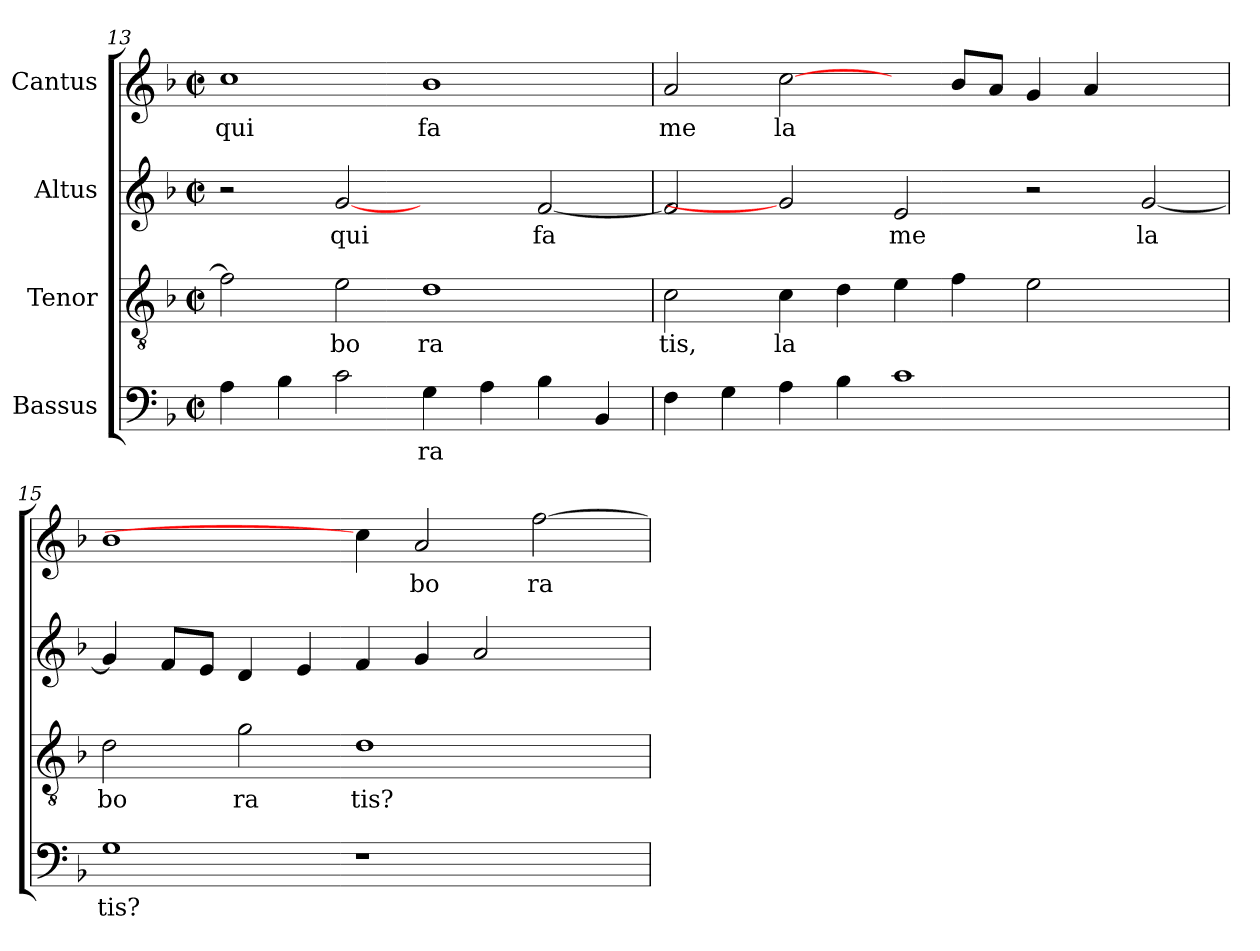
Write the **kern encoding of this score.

**kern	**text	**kern	**text	**kern	**text	**kern	**text
*part4	*part4	*part3	*part3	*part2	*part2	*part1	*part1
*staff4	*staff4	*staff3	*staff3	*staff2	*staff2	*staff1	*staff1
*I"Bassus	*	*I"Tenor	*	*I"Altus	*	*I"Cantus	*
*clefF4	*	*clefGv2	*	*clefG2	*	*clefG2	*
*k[b-]	*	*k[b-]	*	*k[b-]	*	*k[b-]	*
*F:	*	*F:	*	*F:	*	*F:	*
*M2/2	*	*M2/2	*	*M2/2	*	*M2/2	*
*met(c|)	*	*met(c|)	*	*met(c|)	*	*met(c|)	*
=13	=13	=13	=13	=13	=13	=13	=13
!	!LO:LY:b:cj	!	!LO:LY:b:cj	!	!	!	!LO:LY:b:cj
4A\	--	2f\]	.	2r	.	1cc	qui
!	!LO:LY:b:cj	!	!	!	!	!	!
4B-\	--	.	.	.	.	.	.
!	!LO:LY:b:cj	!	!LO:LY:b:cj	!	!LO:LY:b:cj	!	!
2c\	--	2e\	bo	[2g	qui	.	.
!	!LO:LY:b:cj	!	!LO:LY:b:cj	!	!	!	!LO:LY:b:cj
4G\	-ra-	1d	ra	2ryy	.	1b-	fa
!	!LO:LY:b:cj	!	!	!	!	!	!
4A\	--	.	.	.	.	.	.
!	!LO:LY:b:cj	!	!	!	!LO:LY:b:cj	!	!
4B-\	--	.	.	[<2f/	fa	.	.
!	!LO:LY:b:cj	!	!	!	!	!	!
4BB-/	--	.	.	.	.	.	.
=14	=14	=14	=14	=14	=14	=14	=14
!	!LO:LY:b:cj	!	!LO:LY:b:cj	!	!LO:LY:b:cj	!	!LO:LY:b:cj
4F\	--	2c\	tis,	2f/]	.	2a/	me
!	!LO:LY:b:cj	!	!	!	!	!	!
4G\	--	.	.	.	.	.	.
!	!LO:LY:b:cj	!	!LO:LY:b:cj	!	!	!	!LO:LY:b:cj
4A\	--	4c\	la	2g]	.	[2cc\	la
!	!LO:LY:b:cj	!	!LO:LY:b:cj	!	!	!	!
4B-\	--	4d\	.	.	.	.	.
!	!LO:LY:b:cj	!	!LO:LY:b:cj	!	!LO:LY:b:cj	!	!
1c	--	4e\	.	2e/	me	4ryy	.
!	!	!	!LO:LY:b:cj	!	!	!	!LO:LY:b:cj
.	.	4f\	.	.	.	8b-/L	.
!	!	!	!	!	!	!	!LO:LY:b:cj
.	.	.	.	.	.	8a/J	.
!	!	!	!LO:LY:b:cj	!	!	!	!LO:LY:b:cj
.	.	2e\	.	2r	.	4g/	.
!	!	!	!	!	!	!	!LO:LY:b:cj
.	.	.	.	.	.	4a/	.
!	!	!	!	!	!LO:LY:b:cj	!	!
2ryy	.	2ryy	.	[<2g/	la	2ryy	.
=15	=15	=15	=15	=15	=15	=15	=15
!	!LO:LY:b:cj	!	!LO:LY:b:cj	!	!LO:LY:b:cj	!	!LO:LY:b:cj
1G	-tis?	2d\	bo	4g/]	.	1b-	.
!	!	!	!	!	!LO:LY:b:cj	!	!
.	.	.	.	8f/L	.	.	.
!	!	!	!	!	!LO:LY:b:cj	!	!
.	.	.	.	8e/J	.	.	.
!	!	!	!LO:LY:b:cj	!	!LO:LY:b:cj	!	!
.	.	2g\	ra	4d/	.	.	.
!	!	!	!	!	!LO:LY:b:cj	!	!
.	.	.	.	4e/	.	.	.
!	!	!	!LO:LY:b:cj	!	!LO:LY:b:cj	!	!
1r	.	1d	tis?	4f/	.	4cc\]	.
!	!	!	!	!	!LO:LY:b:cj	!	!LO:LY:b:cj
.	.	.	.	4g/	.	2a/	bo
!	!	!	!	!	!LO:LY:b:cj	!	!
.	.	.	.	2a/	.	.	.
!	!	!	!	!	!	!	!LO:LY:b:cj
.	.	.	.	.	.	[>2ff\	ra
4ryy	.	4ryy	.	4ryy	.	.	.
=	=	=	=	=	=	=	=
*-	*-	*-	*-	*-	*-	*-	*-
